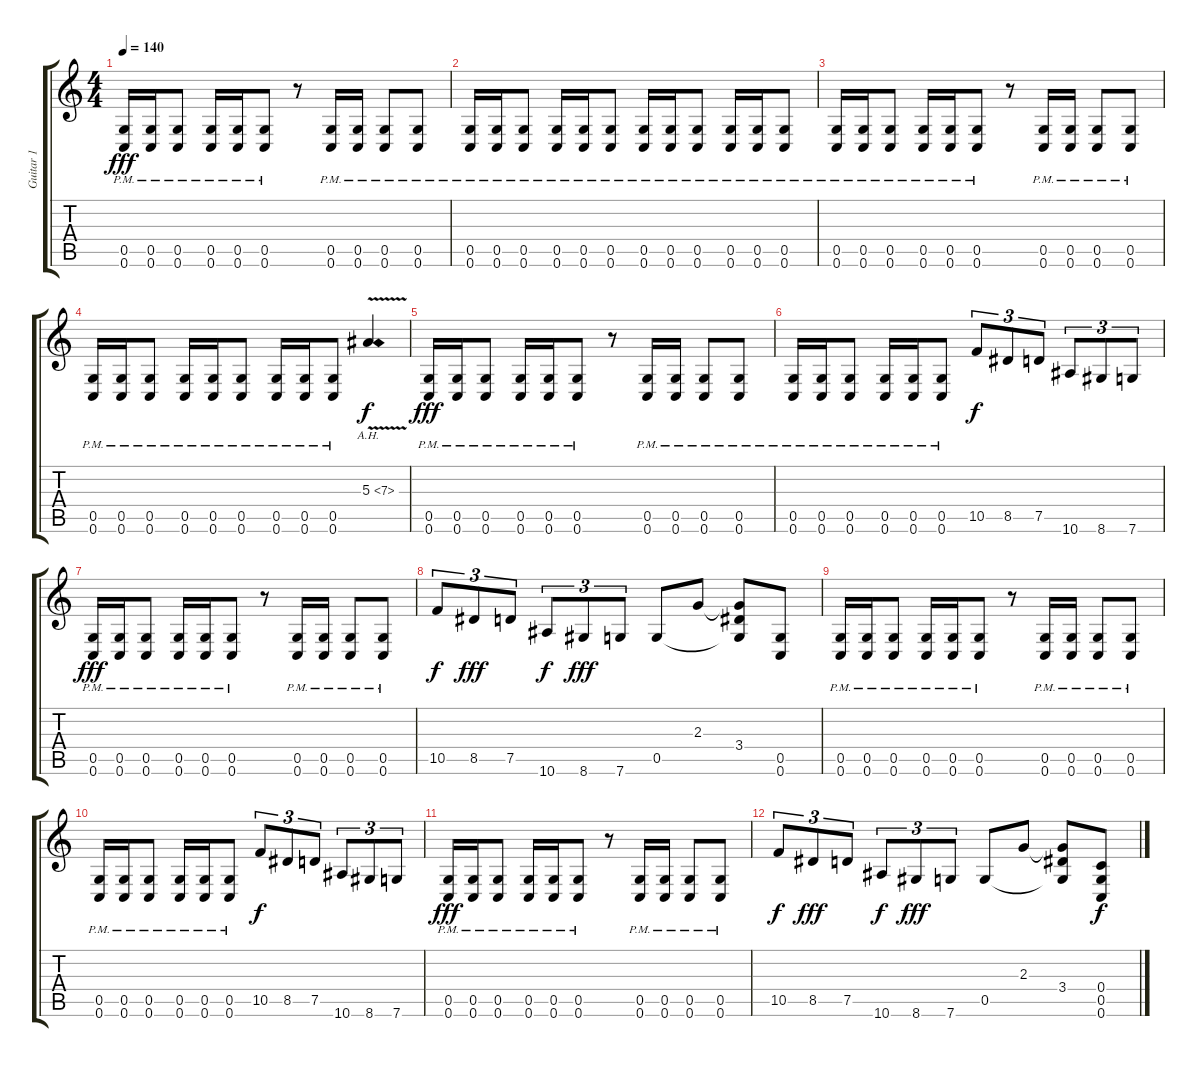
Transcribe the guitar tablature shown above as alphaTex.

\track ("Guitar 1" "Guitar 1") {instrument distortionguitar}
\staff {score tabs}
\tuning (D4 A3 F3 C3 G2 C2) {hide}
\ts (4 4)
\tempo 140
\clef g2
\ks c
(0.5{pm} 0.6{pm}).16{dy fff} (0.5{pm} 0.6{pm}).16 (0.5{pm} 0.6{pm}).8 (0.5{pm} 0.6{pm}).16 (0.5{pm} 0.6{pm}).16 (0.5{pm} 0.6{pm}).8 r.8 (0.5{pm} 0.6{pm}).16 (0.5{pm} 0.6{pm}).16 (0.5{pm} 0.6{pm}).8 (0.5{pm} 0.6{pm}).8 |
(0.5{pm} 0.6{pm}).16 (0.5{pm} 0.6{pm}).16 (0.5{pm} 0.6{pm}).8 (0.5{pm} 0.6{pm}).16 (0.5{pm} 0.6{pm}).16 (0.5{pm} 0.6{pm}).8 (0.5{pm} 0.6{pm}).16 (0.5{pm} 0.6{pm}).16 (0.5{pm} 0.6{pm}).8 (0.5{pm} 0.6{pm}).16 (0.5{pm} 0.6{pm}).16 (0.5{pm} 0.6{pm}).8 |
(0.5{pm} 0.6{pm}).16 (0.5{pm} 0.6{pm}).16 (0.5{pm} 0.6{pm}).8 (0.5{pm} 0.6{pm}).16 (0.5{pm} 0.6{pm}).16 (0.5{pm} 0.6{pm}).8 r.8 (0.5{pm} 0.6{pm}).16 (0.5{pm} 0.6{pm}).16 (0.5{pm} 0.6{pm}).8 (0.5{pm} 0.6{pm}).8 |
(0.5{pm} 0.6{pm}).16 (0.5{pm} 0.6{pm}).16 (0.5{pm} 0.6{pm}).8 (0.5{pm} 0.6{pm}).16 (0.5{pm} 0.6{pm}).16 (0.5{pm} 0.6{pm}).8 (0.5{pm} 0.6{pm}).16 (0.5{pm} 0.6{pm}).16 (0.5{pm} 0.6).8 5.3{ah 2 v}.4{dy f} |
(0.5{pm} 0.6{pm}).16{dy fff} (0.5{pm} 0.6{pm}).16 (0.5{pm} 0.6{pm}).8 (0.5{pm} 0.6{pm}).16 (0.5{pm} 0.6{pm}).16 (0.5{pm} 0.6).8 r.8 (0.5{pm} 0.6{pm}).16 (0.5{pm} 0.6{pm}).16 (0.5{pm} 0.6{pm}).8 (0.5{pm} 0.6).8 |
(0.5{pm} 0.6{pm}).16 (0.5{pm} 0.6{pm}).16 (0.5{pm} 0.6{pm}).8 (0.5{pm} 0.6{pm}).16 (0.5{pm} 0.6{pm}).16 (0.5{pm} 0.6{pm}).8 10.5.8{tu (3 2) dy f} 8.5.8{tu (3 2)} 7.5.8{tu (3 2)} 10.6.8{tu (3 2)} 8.6.8{tu (3 2)} 7.6.8{tu (3 2)} |
(0.5{pm} 0.6{pm}).16{dy fff} (0.5{pm} 0.6{pm}).16 (0.5{pm} 0.6{pm}).8 (0.5{pm} 0.6{pm}).16 (0.5{pm} 0.6{pm}).16 (0.5{pm} 0.6).8 r.8 (0.5{pm} 0.6{pm}).16 (0.5{pm} 0.6{pm}).16 (0.5{pm} 0.6{pm}).8 (0.5{pm} 0.6{pm}).8 |
10.5.8{tu (3 2) dy f} 8.5.8{tu (3 2) dy fff} 7.5.8{tu (3 2)} 10.6.8{tu (3 2) dy f} 8.6.8{tu (3 2) dy fff} 7.6.8{tu (3 2)} 0.5.8 2.3.8 (2.3{t} 3.4 0.5{t}).8 (0.5 0.6).8 |
(0.5{pm} 0.6{pm}).16 (0.5{pm} 0.6{pm}).16 (0.5{pm} 0.6{pm}).8 (0.5{pm} 0.6{pm}).16 (0.5{pm} 0.6{pm}).16 (0.5{pm} 0.6{pm}).8 r.8 (0.5{pm} 0.6{pm}).16 (0.5{pm} 0.6{pm}).16 (0.5{pm} 0.6{pm}).8 (0.5{pm} 0.6{pm}).8 |
(0.5{pm} 0.6{pm}).16 (0.5{pm} 0.6{pm}).16 (0.5{pm} 0.6{pm}).8 (0.5{pm} 0.6{pm}).16 (0.5{pm} 0.6{pm}).16 (0.5{pm} 0.6{pm}).8 10.5.8{tu (3 2) dy f} 8.5.8{tu (3 2)} 7.5.8{tu (3 2)} 10.6.8{tu (3 2)} 8.6.8{tu (3 2)} 7.6.8{tu (3 2)} |
(0.5{pm} 0.6{pm}).16{dy fff} (0.5{pm} 0.6{pm}).16 (0.5{pm} 0.6{pm}).8 (0.5{pm} 0.6{pm}).16 (0.5{pm} 0.6{pm}).16 (0.5{pm} 0.6).8 r.8 (0.5{pm} 0.6{pm}).16 (0.5{pm} 0.6{pm}).16 (0.5{pm} 0.6{pm}).8 (0.5{pm} 0.6{pm}).8 |
10.5.8{tu (3 2) dy f} 8.5.8{tu (3 2) dy fff} 7.5.8{tu (3 2)} 10.6.8{tu (3 2) dy f} 8.6.8{tu (3 2) dy fff} 7.6.8{tu (3 2)} 0.5.8 2.3.8 (2.3{t} 3.4 0.5{t}).8 (0.4 0.5 0.6).8{dy f}
